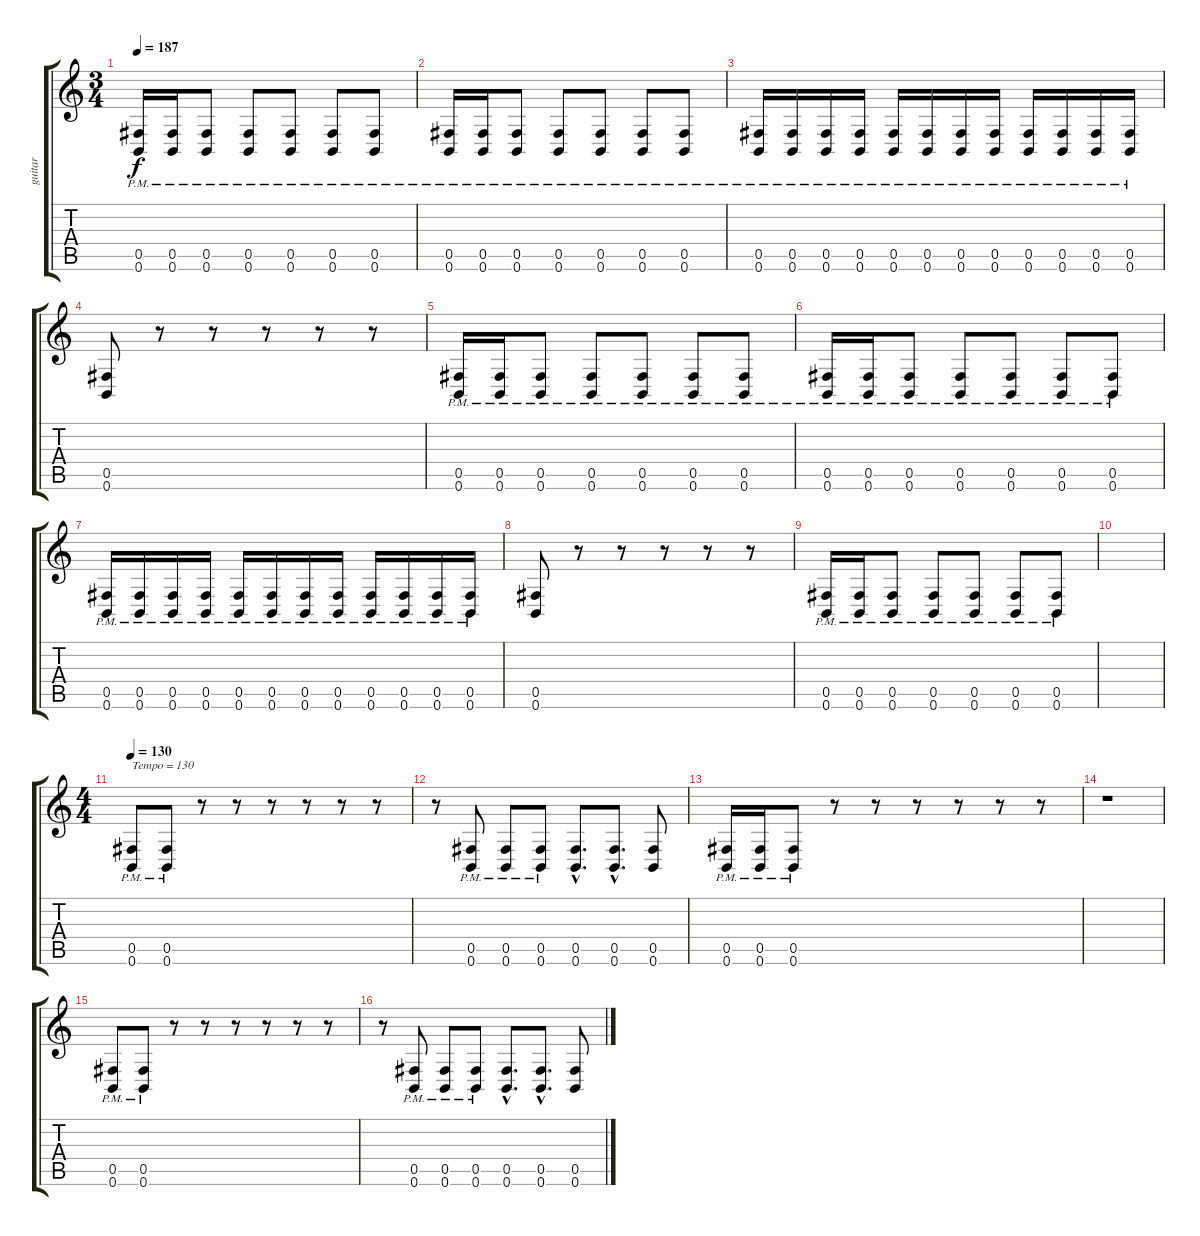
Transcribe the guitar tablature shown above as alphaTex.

\track ("guitar" "guitar") {instrument distortionguitar}
\staff {score tabs}
\tuning (Db4 Ab3 E3 B2 Gb2 B1) {hide}
\ts (3 4)
\tempo 187
\clef g2
\ks c
(0.5{pm} 0.6{pm}).16{dy f} (0.5{pm} 0.6{pm}).16 (0.5{pm} 0.6{pm}).8 (0.5{pm} 0.6{pm}).8 (0.5{pm} 0.6{pm}).8 (0.5{pm} 0.6{pm}).8 (0.5{pm} 0.6{pm}).8 |
(0.5{pm} 0.6{pm}).16 (0.5{pm} 0.6{pm}).16 (0.5{pm} 0.6{pm}).8 (0.5{pm} 0.6{pm}).8 (0.5{pm} 0.6{pm}).8 (0.5{pm} 0.6{pm}).8 (0.5{pm} 0.6{pm}).8 |
(0.5{pm} 0.6{pm}).16 (0.5{pm} 0.6{pm}).16 (0.5{pm} 0.6{pm}).16 (0.5{pm} 0.6{pm}).16 (0.5{pm} 0.6{pm}).16 (0.5{pm} 0.6{pm}).16 (0.5{pm} 0.6{pm}).16 (0.5{pm} 0.6{pm}).16 (0.5{pm} 0.6{pm}).16 (0.5{pm} 0.6{pm}).16 (0.5{pm} 0.6{pm}).16 (0.5{pm} 0.6{pm}).16 |
(0.5 0.6).8 r.8 r.8 r.8 r.8 r.8 |
(0.5{pm} 0.6{pm}).16 (0.5{pm} 0.6{pm}).16 (0.5{pm} 0.6{pm}).8 (0.5{pm} 0.6{pm}).8 (0.5{pm} 0.6{pm}).8 (0.5{pm} 0.6{pm}).8 (0.5{pm} 0.6{pm}).8 |
(0.5{pm} 0.6{pm}).16 (0.5{pm} 0.6{pm}).16 (0.5{pm} 0.6{pm}).8 (0.5{pm} 0.6{pm}).8 (0.5{pm} 0.6{pm}).8 (0.5{pm} 0.6{pm}).8 (0.5{pm} 0.6{pm}).8 |
(0.5{pm} 0.6{pm}).16 (0.5{pm} 0.6{pm}).16 (0.5{pm} 0.6{pm}).16 (0.5{pm} 0.6{pm}).16 (0.5{pm} 0.6{pm}).16 (0.5{pm} 0.6{pm}).16 (0.5{pm} 0.6{pm}).16 (0.5{pm} 0.6{pm}).16 (0.5{pm} 0.6{pm}).16 (0.5{pm} 0.6{pm}).16 (0.5{pm} 0.6{pm}).16 (0.5{pm} 0.6{pm}).16 |
(0.5 0.6).8 r.8 r.8 r.8 r.8 r.8 |
(0.5{pm} 0.6{pm}).16 (0.5{pm} 0.6{pm}).16 (0.5{pm} 0.6{pm}).8 (0.5{pm} 0.6{pm}).8 (0.5{pm} 0.6{pm}).8 (0.5{pm} 0.6{pm}).8 (0.5{pm} 0.6{pm}).8 |
|
\ts (4 4)
\tempo 130
(0.5{pm} 0.6{pm}).8{txt "Tempo = 130"} (0.5{pm} 0.6{pm}).8 r.8 r.8 r.8 r.8 r.8 r.8 |
r.8 (0.5{pm} 0.6{pm}).8 (0.5{pm} 0.6{pm}).8 (0.5{pm} 0.6{pm}).8 (0.5{hac} 0.6{hac}).8{d} (0.5{hac} 0.6{hac}).8{d} (0.5 0.6).8 |
(0.5{pm} 0.6{pm}).16 (0.5{pm} 0.6{pm}).16 (0.5{pm} 0.6{pm}).8 r.8 r.8 r.8 r.8 r.8 r.8 |
r.1 |
(0.5{pm} 0.6{pm}).8 (0.5{pm} 0.6{pm}).8 r.8 r.8 r.8 r.8 r.8 r.8 |
r.8 (0.5{pm} 0.6{pm}).8 (0.5{pm} 0.6{pm}).8 (0.5{pm} 0.6{pm}).8 (0.5{hac} 0.6{hac}).8{d} (0.5{hac} 0.6{hac}).8{d} (0.5 0.6).8
